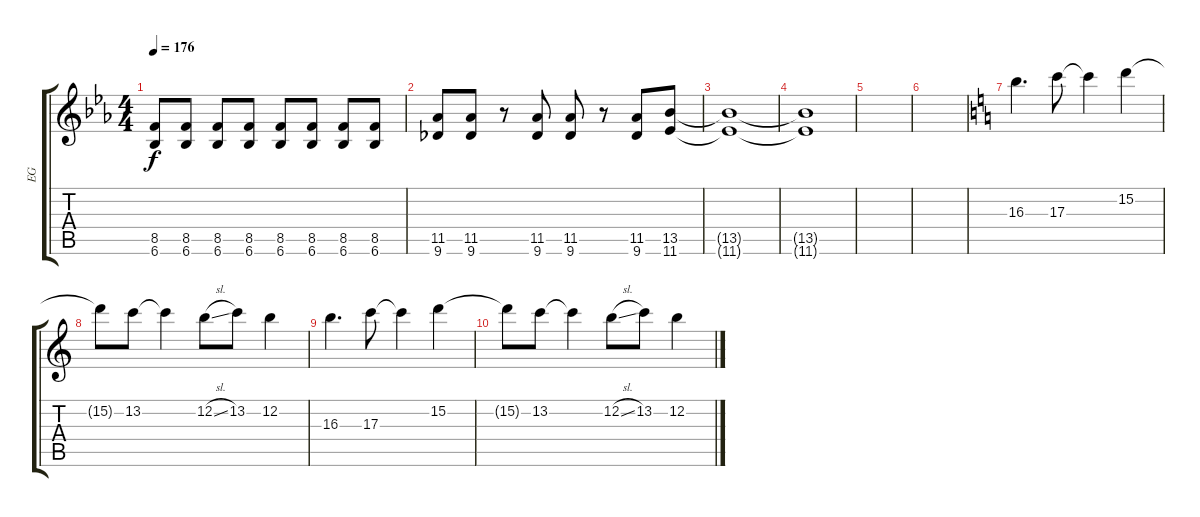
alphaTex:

\track ("EG" "EG") {instrument distortionguitar}
\staff {score tabs}
\tuning (E4 B3 G3 D3 A2 E2) {hide}
\ts (4 4)
\tempo 176
\clef g2
\ks eb
(8.5 6.6).8{dy f} (8.5 6.6).8 (8.5 6.6).8 (8.5 6.6).8 (8.5 6.6).8 (8.5 6.6).8 (8.5 6.6).8 (8.5 6.6).8 |
(11.5 9.6).8 (11.5 9.6).8 r.8 (11.5 9.6).8 (11.5 9.6).8 r.8 (11.5 9.6).8 (13.5 11.6).8 |
(13.5{t} 11.6{t}).1 |
(13.5{t} 11.6{t}).1 |
|
|
\ks c
16.3.4{d} 17.3.8 17.3{t}.4 15.2.4 |
15.2{t}.8 13.2.8 13.2{t}.4 12.2{sl}.8 13.2.8 12.2.4 |
16.3.4{d} 17.3.8 17.3{t}.4 15.2.4 |
15.2{t}.8 13.2.8 13.2{t}.4 12.2{sl}.8 13.2.8 12.2.4
